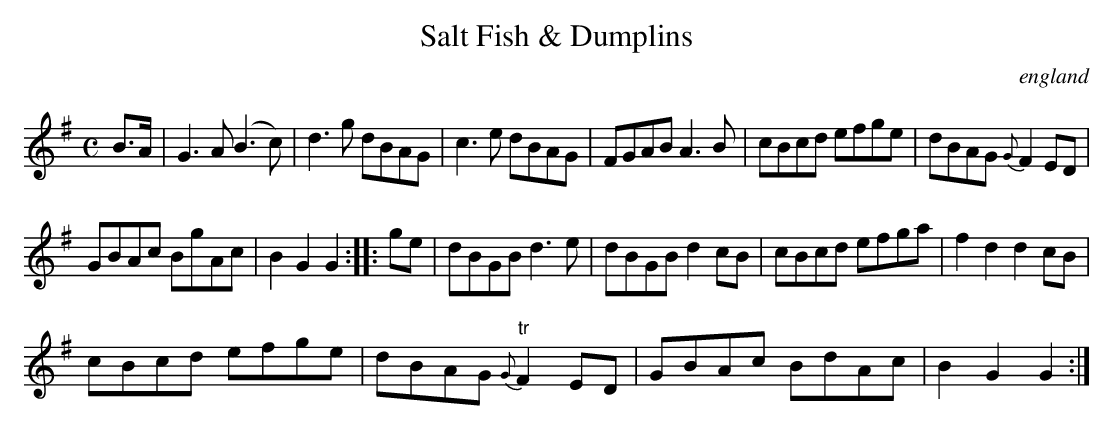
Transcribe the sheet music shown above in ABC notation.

X:1
T:Salt Fish \& Dumplins
O:england
M:C
K:G
B>A|\
G3A (B3c)| d3g dBAG| \
c3e dBAG| FGAB A3B|\
cBcd efge| dBAG {G}F2ED|
GBAc BgAc| B2G2 G2::\
ge|\
dBGB d3e| dBGB d2cB| \
cBcd efga| f2d2 d2cB|
cBcd efge| dBAG "tr"{G}F2ED| GBAc BdAc| B2G2 G2:|
